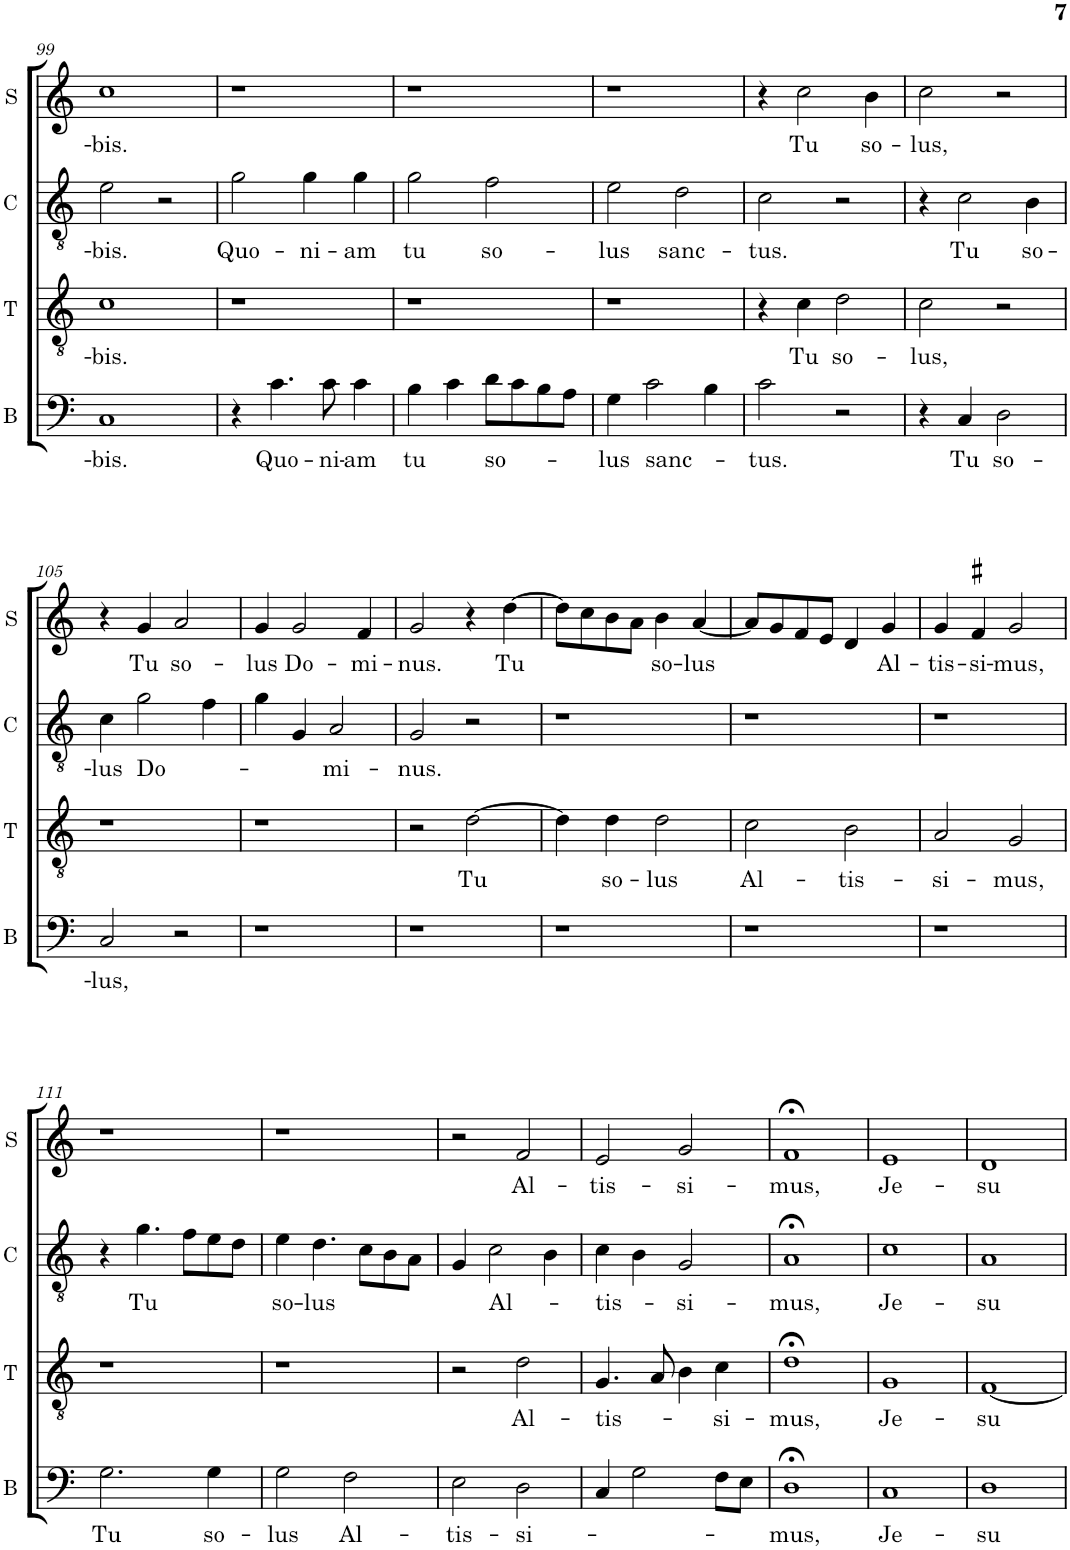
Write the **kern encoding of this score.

**kern	**text	**kern	**text	**kern	**text	**kern	**text
*part4	*part4	*part3	*part3	*part2	*part2	*part1	*part1
*staff4	*staff4	*staff3	*staff3	*staff2	*staff2	*staff1	*staff1
*I"B	*	*I"T	*	*I"C	*	*I"S	*
*I'B	*	*I'T	*	*I'C	*	*I'S	*
!!LO:PB:g=z
*clefF4	*	*clefGv2	*	*clefGv2	*	*clefG2	*
*	*	*	*	*Trd4c7	*	*	*
*k[]	*	*k[]	*	*k[]	*	*k[]	*
*M2/2	*	*M2/2	*	*M2/2	*	*M2/2	*
*met(c|)	*	*met(c|)	*	*met(c|)	*	*met(c|)	*
=99	=99	=99	=99	=99	=99	=99	=99
!	!LO:LY:b	!	!LO:LY:b	!	!LO:LY:b	!	!LO:LY:b
1C	-bis.	1c	-bis.	2e\	-bis.	1cc	-bis.
.	.	.	.	2r	.	.	.
=100	=100	=100	=100	=100	=100	=100	=100
!	!	!	!	!	!LO:LY:b	!	!
4r	.	1r	.	2g\	Quo-	1r	.
!	!LO:LY:b	!	!	!	!	!	!
4.c\	Quo-	.	.	.	.	.	.
!	!	!	!	!	!LO:LY:b	!	!
.	.	.	.	4g\	-ni-	.	.
!	!LO:LY:b	!	!	!	!	!	!
8c\	-ni-	.	.	.	.	.	.
!	!LO:LY:b	!	!	!	!LO:LY:b	!	!
4c\	-am	.	.	4g\	-am	.	.
=101	=101	=101	=101	=101	=101	=101	=101
!	!LO:LY:b	!	!	!	!LO:LY:b	!	!
4B\	tu	1r	.	2g\	tu	1r	.
4c\	.	.	.	.	.	.	.
!	!LO:LY:b	!	!	!	!LO:LY:b	!	!
8d\L	so-	.	.	2f\	so-	.	.
8c\	.	.	.	.	.	.	.
8B\	.	.	.	.	.	.	.
8A\J	.	.	.	.	.	.	.
=102	=102	=102	=102	=102	=102	=102	=102
!	!LO:LY:b	!	!	!	!LO:LY:b	!	!
4G\	-lus	1r	.	2e\	-lus	1r	.
!	!LO:LY:b	!	!	!	!	!	!
2c\	sanc-	.	.	.	.	.	.
!	!	!	!	!	!LO:LY:b	!	!
.	.	.	.	2d\	sanc-	.	.
4B\	.	.	.	.	.	.	.
=103	=103	=103	=103	=103	=103	=103	=103
!	!LO:LY:b	!	!	!	!LO:LY:b	!	!
2c\	-tus.	4r	.	2c\	-tus.	4r	.
!	!	!	!LO:LY:b	!	!	!	!LO:LY:b
.	.	4c\	Tu	.	.	2cc\	Tu
!	!	!	!LO:LY:b	!	!	!	!
2r	.	2d\	so-	2r	.	.	.
!	!	!	!	!	!	!	!LO:LY:b
.	.	.	.	.	.	4b\	so-
=104	=104	=104	=104	=104	=104	=104	=104
!	!	!	!LO:LY:b	!	!	!	!LO:LY:b
4r	.	2c\	-lus,	4r	.	2cc\	-lus,
!	!LO:LY:b	!	!	!	!LO:LY:b	!	!
4C/	Tu	.	.	2c\	Tu	.	.
!	!LO:LY:b	!	!	!	!	!	!
2D\	so-	2r	.	.	.	2r	.
!	!	!	!	!	!LO:LY:b	!	!
.	.	.	.	4B\	so-	.	.
!!LO:LB:g=z
=105	=105	=105	=105	=105	=105	=105	=105
!	!LO:LY:b	!	!	!	!LO:LY:b	!	!
2C/	-lus,	1r	.	4c\	-lus	4r	.
!	!	!	!	!	!LO:LY:b	!	!LO:LY:b
.	.	.	.	2g\	Do-	4g/	Tu
!	!	!	!	!	!	!	!LO:LY:b
2r	.	.	.	.	.	2a/	so-
.	.	.	.	4f\	.	.	.
=106	=106	=106	=106	=106	=106	=106	=106
!	!	!	!	!	!	!	!LO:LY:b
1r	.	1r	.	4g\	.	4g/	-lus
!	!	!	!	!	!	!	!LO:LY:b
.	.	.	.	4G/	.	2g/	Do-
!	!	!	!	!	!LO:LY:b	!	!
.	.	.	.	2A/	-mi-	.	.
!	!	!	!	!	!	!	!LO:LY:b
.	.	.	.	.	.	4f/	-mi-
=107	=107	=107	=107	=107	=107	=107	=107
!	!	!	!	!	!LO:LY:b	!	!LO:LY:b
1r	.	2r	.	2G/	-nus.	2g/	-nus.
!	!	!	!LO:LY:b	!	!	!	!
.	.	[2d\	Tu	2r	.	4r	.
!	!	!	!	!	!	!	!LO:LY:b
.	.	.	.	.	.	[4dd\	Tu
=108	=108	=108	=108	=108	=108	=108	=108
1r	.	4d\]	.	1r	.	8dd\L]	.
.	.	.	.	.	.	8cc\	.
!	!	!	!LO:LY:b	!	!	!	!
.	.	4d\	so-	.	.	8b\	.
.	.	.	.	.	.	8a\J	.
!	!	!	!LO:LY:b	!	!	!	!LO:LY:b
.	.	2d\	-lus	.	.	4b\	-so-
!	!	!	!	!	!	!	!LO:LY:b
.	.	.	.	.	.	[4a/	-lus
=109	=109	=109	=109	=109	=109	=109	=109
!	!	!	!LO:LY:b	!	!	!	!
1r	.	2c\	Al-	1r	.	8a/L]	.
.	.	.	.	.	.	8g/	.
.	.	.	.	.	.	8f/	.
.	.	.	.	.	.	8e/J	.
!	!	!	!LO:LY:b	!	!	!	!
.	.	2B\	-tis-	.	.	4d/	.
!	!	!	!	!	!	!	!LO:LY:b
.	.	.	.	.	.	4g/	Al-
=110	=110	=110	=110	=110	=110	=110	=110
!	!	!	!LO:LY:b	!	!	!	!LO:LY:b
1r	.	2A/	-si-	1r	.	4g/	-tis-
!	!	!	!	!	!	!	!LO:LY:b
.	.	.	.	.	.	4f#X/	-si-
!	!	!	!LO:LY:b	!	!	!	!LO:LY:b
.	.	2G/	-mus,	.	.	2g/	-mus,
!!LO:LB:g=z
=111	=111	=111	=111	=111	=111	=111	=111
!	!LO:LY:b	!	!	!	!	!	!
2.G\	Tu	1r	.	4r	.	1r	.
!	!	!	!	!	!LO:LY:b	!	!
.	.	.	.	4.g\	Tu	.	.
.	.	.	.	8f\L	.	.	.
!	!LO:LY:b	!	!	!	!	!	!
4G\	so-	.	.	8e\	.	.	.
.	.	.	.	8d\J	.	.	.
=112	=112	=112	=112	=112	=112	=112	=112
!	!LO:LY:b	!	!	!	!LO:LY:b	!	!
2G\	-lus	1r	.	4e\	so-	1r	.
!	!	!	!	!	!LO:LY:b	!	!
.	.	.	.	4.d\	-lus	.	.
!	!LO:LY:b	!	!	!	!	!	!
2F\	Al-	.	.	.	.	.	.
.	.	.	.	8c\L	.	.	.
.	.	.	.	8B\	.	.	.
.	.	.	.	8A\J	.	.	.
=113	=113	=113	=113	=113	=113	=113	=113
!	!LO:LY:b	!	!	!	!	!	!
2E\	-tis-	2r	.	4G/	.	2r	.
!	!	!	!	!	!LO:LY:b	!	!
.	.	.	.	2c\	Al-	.	.
!	!LO:LY:b	!	!LO:LY:b	!	!	!	!LO:LY:b
2D\	-si-	2d\	Al-	.	.	2f/	Al-
.	.	.	.	4B\	.	.	.
=114	=114	=114	=114	=114	=114	=114	=114
!	!	!	!LO:LY:b	!	!LO:LY:b	!	!LO:LY:b
4C/	.	4.G/	-tis-	4c\	-tis-	2e/	-tis-
2G\	.	.	.	4B\	.	.	.
.	.	8A/	.	.	.	.	.
!	!	!	!	!	!LO:LY:b	!	!LO:LY:b
.	.	4B\	.	2G/	-si-	2g/	-si-
!	!	!	!LO:LY:b	!	!	!	!
8F\L	.	4c\	-si-	.	.	.	.
8E\J	.	.	.	.	.	.	.
=115	=115	=115	=115	=115	=115	=115	=115
!	!LO:LY:b	!	!LO:LY:b	!	!LO:LY:b	!	!LO:LY:b
1D;<	-mus,	1d;<	-mus,	1A;<	-mus,	1f;<	-mus,
=116	=116	=116	=116	=116	=116	=116	=116
!	!LO:LY:b	!	!LO:LY:b	!	!LO:LY:b	!	!LO:LY:b
1C	Je-	1G	Je-	1c	Je-	1e	Je-
=117	=117	=117	=117	=117	=117	=117	=117
!	!LO:LY:b	!	!LO:LY:b	!	!LO:LY:b	!	!LO:LY:b
1D	-su	[1F	-su	1A	-su	1d	-su
=	=	=	=	=	=	=	=
*-	*-	*-	*-	*-	*-	*-	*-
